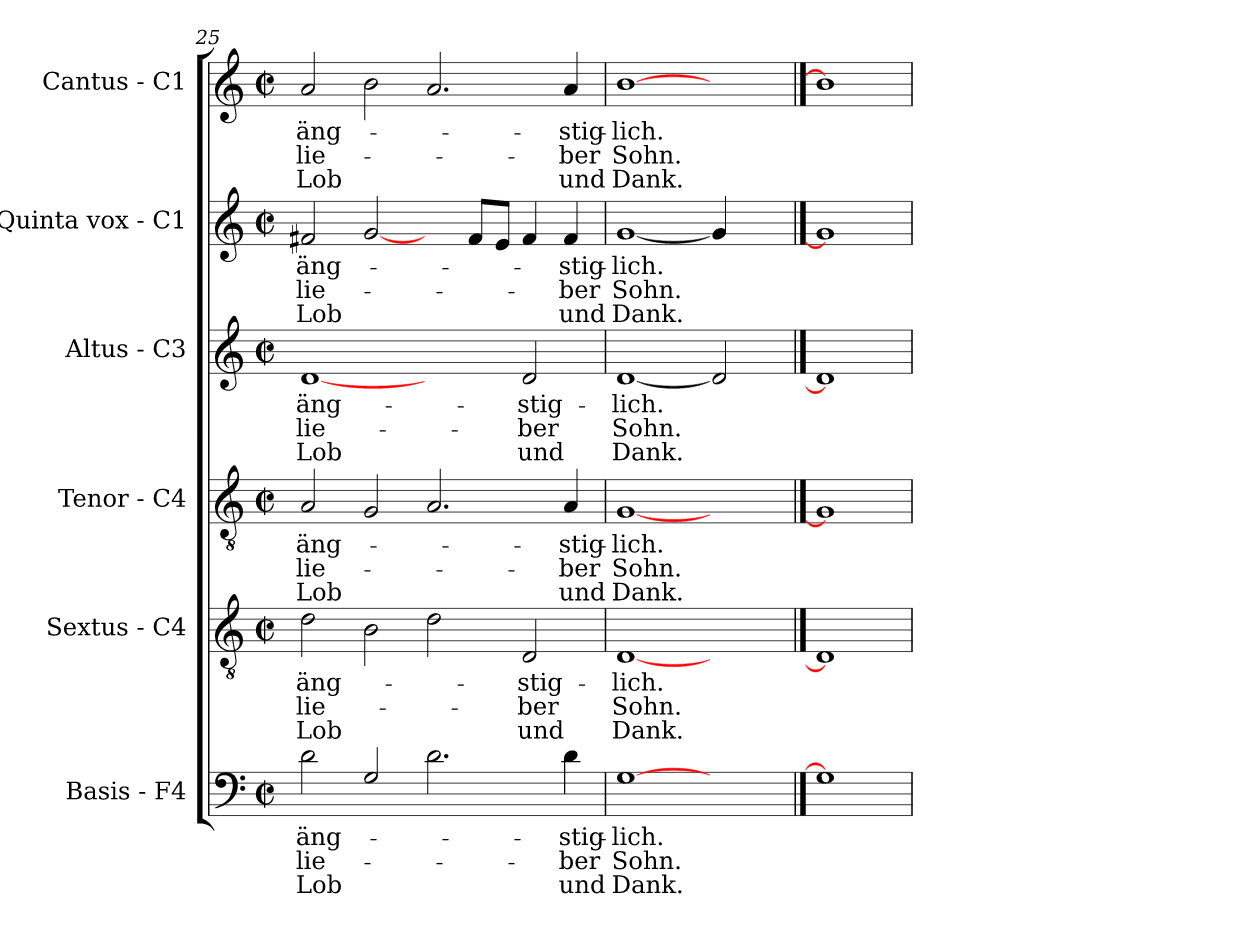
**kern	**text	**text	**text	**kern	**text	**text	**text	**kern	**text	**text	**text	**kern	**text	**text	**text	**kern	**text	**text	**text	**kern	**text	**text	**text
*part6	*part6	*part6	*part6	*part5	*part5	*part5	*part5	*part4	*part4	*part4	*part4	*part3	*part3	*part3	*part3	*part2	*part2	*part2	*part2	*part1	*part1	*part1	*part1
*staff6	*staff6	*staff6	*staff6	*staff5	*staff5	*staff5	*staff5	*staff4	*staff4	*staff4	*staff4	*staff3	*staff3	*staff3	*staff3	*staff2	*staff2	*staff2	*staff2	*staff1	*staff1	*staff1	*staff1
*I"Basis - F4	*	*	*	*I"Sextus - C4	*	*	*	*I"Tenor - C4	*	*	*	*I"Altus - C3	*	*	*	*I"Quinta vox - C1	*	*	*	*I"Cantus - C1	*	*	*
*clefF4	*	*	*	*clefGv2	*	*	*	*clefGv2	*	*	*	*clefG2	*	*	*	*clefG2	*	*	*	*clefG2	*	*	*
*ITrd8c14	*	*	*	*	*	*	*	*	*	*	*	*	*	*	*	*	*	*	*	*	*	*	*
*k[]	*	*	*	*k[]	*	*	*	*k[]	*	*	*	*k[]	*	*	*	*k[]	*	*	*	*k[]	*	*	*
*C:	*	*	*	*C:	*	*	*	*C:	*	*	*	*C:	*	*	*	*C:	*	*	*	*C:	*	*	*
*M2/2	*	*	*	*M2/2	*	*	*	*M2/2	*	*	*	*M2/2	*	*	*	*M2/2	*	*	*	*M2/2	*	*	*
*met(c|)	*	*	*	*met(c|)	*	*	*	*met(c|)	*	*	*	*met(c|)	*	*	*	*met(c|)	*	*	*	*met(c|)	*	*	*
=25	=25	=25	=25	=25	=25	=25	=25	=25	=25	=25	=25	=25	=25	=25	=25	=25	=25	=25	=25	=25	=25	=25	=25
!	!LO:LY:b	!LO:LY:b	!LO:LY:b	!	!LO:LY:b	!LO:LY:b	!LO:LY:b	!	!LO:LY:b	!LO:LY:b	!LO:LY:b	!	!LO:LY:b	!LO:LY:b	!LO:LY:b	!	!LO:LY:b	!LO:LY:b	!LO:LY:b	!	!LO:LY:b	!LO:LY:b	!LO:LY:b
2D\	äng-	lie-	Lob	2d\	äng-	lie-	Lob	2A/	äng-	lie-	Lob	[1d	äng-	lie-	Lob	2f#X/	äng-	lie-	Lob	2a/	äng-	lie-	Lob
2GG/	.	.	.	2B\	.	.	.	2G/	.	.	.	.	.	.	.	[2g/	.	.	.	2b\	.	.	.
2.D\	.	.	.	2d\	.	.	.	2.A/	.	.	.	2ryy	.	.	.	4ryy	.	.	.	2.a/	.	.	.
.	.	.	.	.	.	.	.	.	.	.	.	.	.	.	.	8f#/L	.	.	.	.	.	.	.
.	.	.	.	.	.	.	.	.	.	.	.	.	.	.	.	8e/J	.	.	.	.	.	.	.
!	!	!	!	!	!LO:LY:b	!LO:LY:b	!LO:LY:b	!	!	!	!	!	!LO:LY:b	!LO:LY:b	!LO:LY:b	!	!	!	!	!	!	!	!
.	.	.	.	2D/	-stig-	-ber	und	.	.	.	.	2d/	-stig-	-ber	und	4f#/	.	.	.	.	.	.	.
!	!LO:LY:b	!LO:LY:b	!LO:LY:b	!	!	!	!	!	!LO:LY:b	!LO:LY:b	!LO:LY:b	!	!	!	!	!	!LO:LY:b	!LO:LY:b	!LO:LY:b	!	!LO:LY:b	!LO:LY:b	!LO:LY:b
4D\	-stig-	-ber	und	.	.	.	.	4A/	-stig-	-ber	und	.	.	.	.	4f#/	-stig-	-ber	und	4a/	-stig-	-ber	und
=26	=26	=26	=26	=26	=26	=26	=26	=26	=26	=26	=26	=26	=26	=26	=26	=26	=26	=26	=26	=26	=26	=26	=26
!	!LO:LY:b	!LO:LY:b	!LO:LY:b	!	!LO:LY:b	!LO:LY:b	!LO:LY:b	!	!LO:LY:b	!LO:LY:b	!LO:LY:b	!	!LO:LY:b	!LO:LY:b	!LO:LY:b	!	!LO:LY:b	!LO:LY:b	!LO:LY:b	!	!LO:LY:b	!LO:LY:b	!LO:LY:b
[1GG	-lich.	Sohn.	Dank.	[1D	-lich.	Sohn.	Dank.	[1G	-lich.	Sohn.	Dank.	[1d	-lich.	Sohn.	Dank.	[1g	-lich.	Sohn.	Dank.	[1b	-lich.	Sohn.	Dank.
2ryy	.	.	.	2ryy	.	.	.	2ryy	.	.	.	2d]	.	.	.	4g/]	.	.	.	2ryy	.	.	.
.	.	.	.	.	.	.	.	.	.	.	.	.	.	.	.	4ryy	.	.	.	.	.	.	.
==27	==27	==27	==27	==27	==27	==27	==27	==27	==27	==27	==27	==27	==27	==27	==27	==27	==27	==27	==27	==27	==27	==27	==27
1GG]	.	.	.	1D]	.	.	.	1G]	.	.	.	1d]	.	.	.	1g]	.	.	.	1b]	.	.	.
=	=	=	=	=	=	=	=	=	=	=	=	=	=	=	=	=	=	=	=	=	=	=	=
*-	*-	*-	*-	*-	*-	*-	*-	*-	*-	*-	*-	*-	*-	*-	*-	*-	*-	*-	*-	*-	*-	*-	*-
